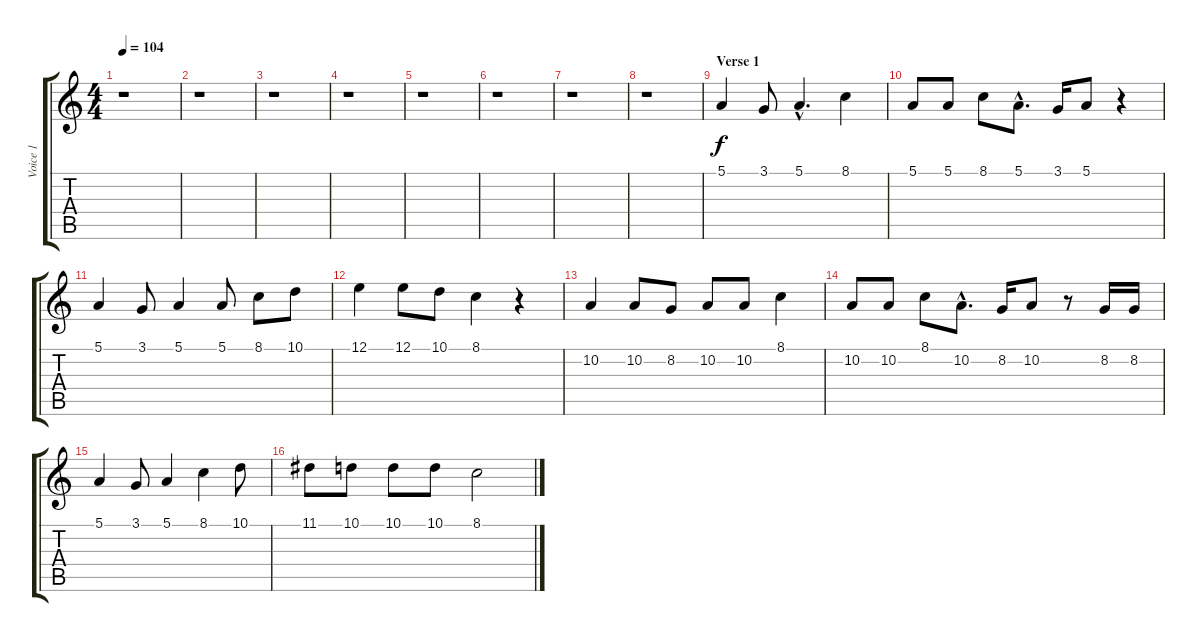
\track ("Voice 1" "Voice 1") {instrument lead2sawtooth}
\staff {score tabs}
\tuning (E4 B3 G3 D3 A2 E2) {hide}
\ts (4 4)
\tempo 104
\clef g2
\ks c
r.1{dy f instrument lead2sawtooth} |
r.1 |
r.1 |
r.1 |
r.1 |
r.1 |
r.1 |
r.1 |
\section ("" "Verse 1")
5.1.4 3.1.8 5.1{hac}.4{d} 8.1.4 |
5.1.8 5.1.8 8.1.8 5.1{hac}.8{d} 3.1.16 5.1.8 r.4 |
5.1.4 3.1.8 5.1.4 5.1.8 8.1.8 10.1.8 |
12.1.4 12.1.8 10.1.8 8.1.4 r.4 |
10.2.4 10.2.8 8.2.8 10.2.8 10.2.8 8.1.4 |
10.2.8 10.2.8 8.1.8 10.2{hac}.8{d} 8.2.16 10.2.8 r.8 8.2.16 8.2.16 |
5.1.4 3.1.8 5.1.4 8.1.4 10.1.8 |
11.1.8 10.1.8 10.1.8 10.1.8 8.1.2
